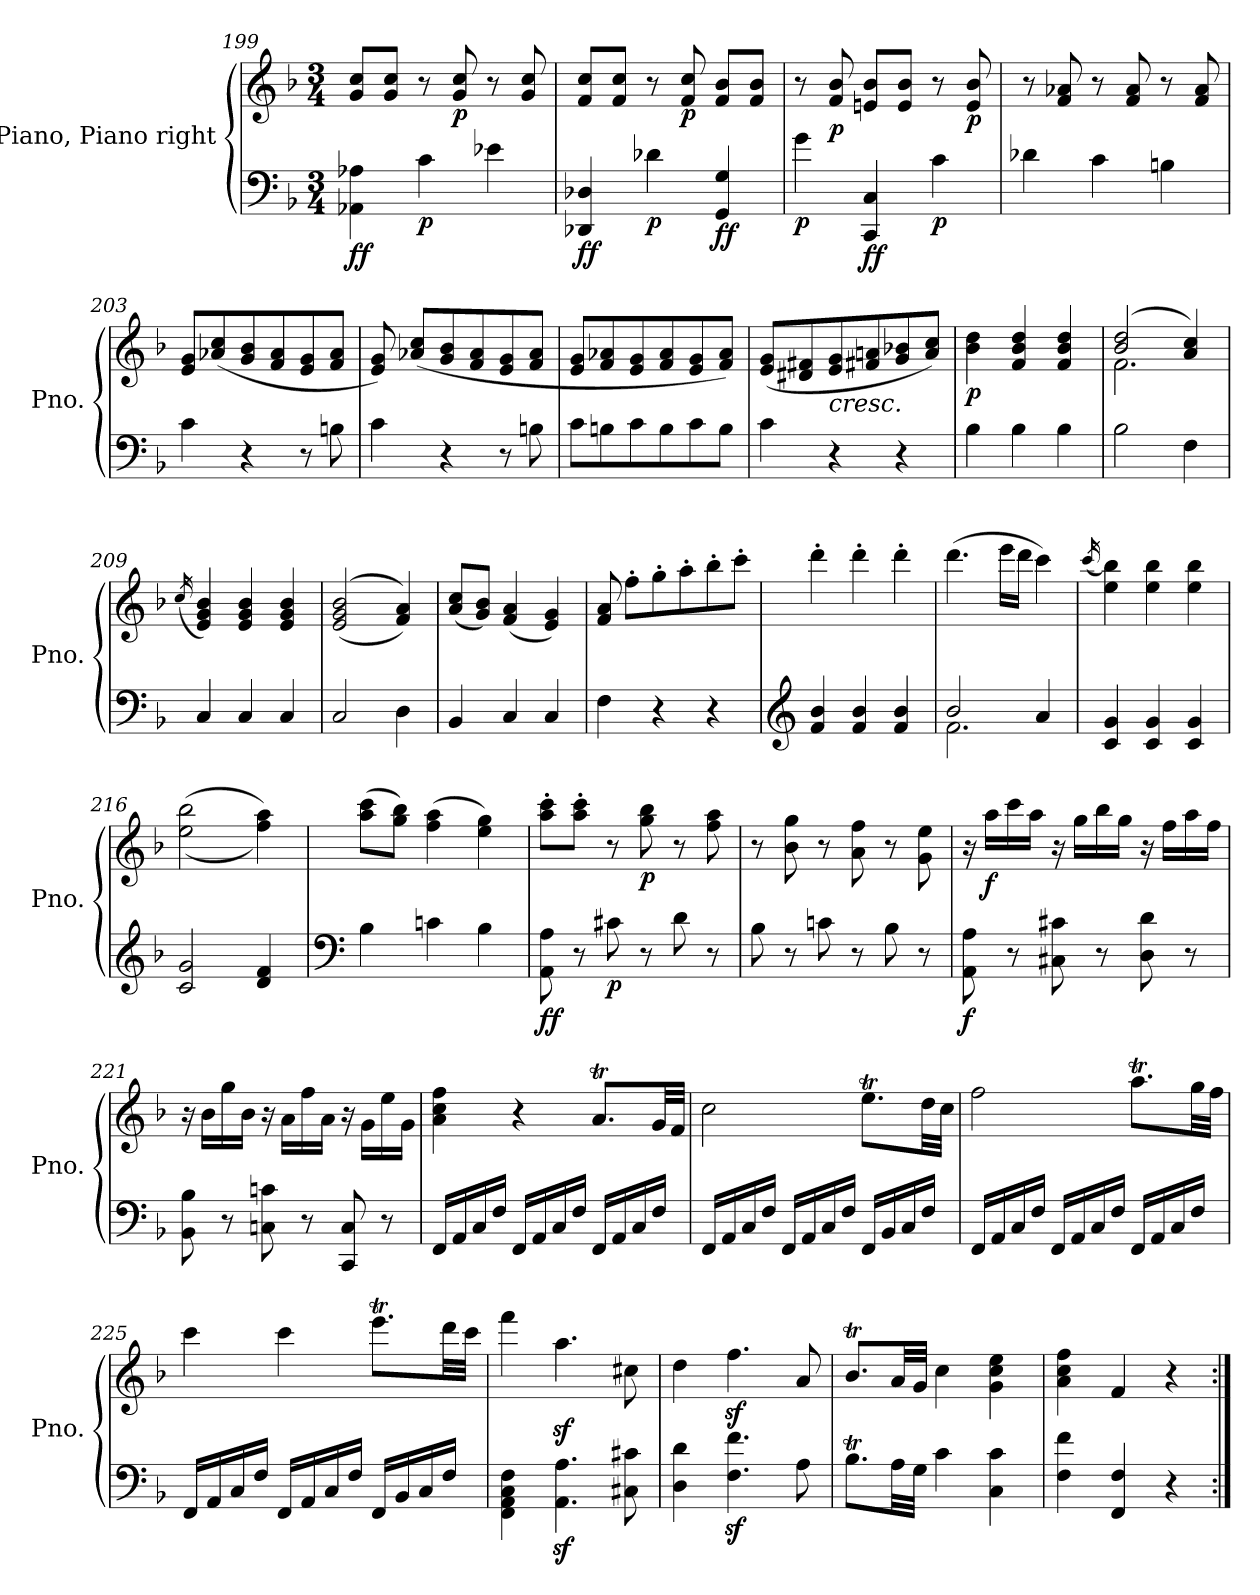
**kern	**kern	**dynam
*part1	*part1	*part1
*staff2	*staff1	*staff1/2
*I"Piano, Piano right	*	*
*I'Pno.	*	*
*clefF4	*clefG2	*
*k[b-]	*k[b-]	*
*M3/4	*M3/4	*
=199	=199	=199
!	!	!LO:DY:b=2
!	!	!LO:DY:n=1:b
4AA-X\ 4A-X\	8g/ 8cc/L	f f
.	8g/ 8cc/J	.
!	!	!LO:DY:n=2:b=2
4c\	8r	p
!	!	!LO:DY:n=3:b
.	8g/ 8cc/	p
4e-X\	8r	.
.	8g/ 8cc/	.
=200	=200	=200
!	!	!LO:DY:b=2
!	!	!LO:DY:n=1:b
4DD-X/ 4D-X/	8f/ 8cc/L	f f
.	8f/ 8cc/J	.
!	!	!LO:DY:n=2:b=2
4d-X\	8r	p
!	!	!LO:DY:n=3:b
.	8f/ 8cc/	p
!	!	!LO:DY:n=4:b=2
!	!	!LO:DY:n=5:b
4GG/ 4G/	8f/ 8b-/L	f f
.	8f/ 8b-/J	.
=201	=201	=201
!	!	!LO:DY:b=2
4g\	8r	p
!	!	!LO:DY:b
.	8f/ 8b-/	p
!	!	!LO:DY:b=2
!	!	!LO:DY:n=1:b
4CC/ 4C/	8en/ 8b-/L	f f
.	8e/ 8b-/J	.
!	!	!LO:DY:n=2:b=2
4c\	8r	p
!	!	!LO:DY:n=3:b
.	8e/ 8b-/	p
!!LO:LB:g=z
=202	=202	=202
4d-X\	8r	.
.	8f/ 8a-X/	.
4c\	8r	.
.	8f/ 8a-/	.
4Bn\	8r	.
.	8f/ 8a-/	.
=203	=203	=203
4c\	8e/ 8g/L	.
.	(<8a-X/ 8cc/	.
4r	8g/ 8b-/	.
.	8f/ 8a-/	.
8r	8e/ 8g/	.
8Bn\	8f/ 8a-/J	.
=204	=204	=204
4c\	8e/ 8g/)	.
.	(<8a-X/ 8cc/L	.
4r	8g/ 8b-/	.
.	8f/ 8a-/	.
8r	8e/ 8g/	.
8Bn\	8f/ 8a-/J	.
=205	=205	=205
8c\L	8e/ 8g/L	.
8Bn\	8f/ 8a-X/	.
8c\	8e/ 8g/	.
8B\	8f/ 8a-/	.
8c\	8e/ 8g/	.
8B\J	8f/ 8a-/J)	.
=206	=206	=206
4c\	(<8e/ 8g/L	.
.	8d#X/ 8f#X/	.
!	!LO:TX:b:i:t=cresc.	!
4r	8e/ 8g/	.
.	8f#X/ 8an/	.
4r	8g/ 8b-X/	.
.	8a/ 8cc/J)	.
=207	=207	=207
!	!	!LO:DY:b
4B-\	4b-\ 4dd\	p
4B-\	4f/ 4b-/ 4dd/	.
4B-\	4f/ 4b-/ 4dd/	.
!!LO:PB:g=z
=208	=208	=208
*	*^	*
2B-\	(>2b-/ 2dd/	2.f\	.
4F\	4a/ 4cc/)	.	.
*	*v	*v	*
=209	=209	=209
.	(>16qcc/	.
4C/	4e/ 4g/ 4b-/)	.
4C/	4e/ 4g/ 4b-/	.
4C/	4e/ 4g/ 4b-/	.
=210	=210	=210
2C/	(<(>2e/ 2g/ 2b-/	.
4D\	4f/ 4a/))	.
=211	=211	=211
4BB-/	(<8a/ 8cc/L	.
.	8g/ 8b-/J)	.
4C/	(<4f/ 4a/	.
4C/	4e/ 4g/)	.
=212	=212	=212
4F\	8f/ 8a/	.
.	8ff'\L	.
4r	8gg'\	.
.	8aa'\	.
4r	8bb-'\	.
.	8ccc'\J	.
=213	=213	=213
*clefG2	*	*
4f/ 4b-/	4ddd'\	.
4f/ 4b-/	4ddd'\	.
4f/ 4b-/	4ddd'\	.
=214	=214	=214
*^	*	*
2b-/	2.f\	(>4.ddd\	.
.	.	16eee\LL	.
.	.	16ddd\JJ	.
4a/	.	4ccc\)	.
*v	*v	*	*
=215	=215	=215
.	(>16qccc/	.
4c/ 4g/	4ee\ 4bb-\)	.
4c/ 4g/	4ee\ 4bb-\	.
4c/ 4g/	4ee\ 4bb-\	.
=216	=216	=216
2c/ 2g/	(<(>2ee\ 2bb-\	.
4d/ 4f/	4ff\ 4aa\))	.
!!LO:LB:g=z
=217	=217	=217
*clefF4	*	*
4B-\	(>8aa\ 8ccc\L	.
.	8gg\ 8bb-\J)	.
4cn\	(>4ff\ 4aa\	.
4B-\	4ee\ 4gg\)	.
=218	=218	=218
!	!	!LO:DY:b=2
!	!	!LO:DY:n=1:b
8AA\ 8A\	8aa\' 8ccc\'L	f f
8r	8aa\' 8ccc\'J	.
!	!	!LO:DY:n=2:b=2
8c#X\	8r	p
!	!	!LO:DY:n=3:b
8r	8gg\ 8bb-\	p
8d\	8r	.
8r	8ff\ 8aa\	.
=219	=219	=219
8B-\	8r	.
8r	8b-\ 8gg\	.
8cn\	8r	.
8r	8a\ 8ff\	.
8B-\	8r	.
8r	8g\ 8ee\	.
=220	=220	=220
!	!	!LO:DY:b=2
8AA\ 8A\	16r	f
!	!	!LO:DY:b
.	16aa\LL	f
8r	16ccc\	.
.	16aa\JJ	.
8C#X\ 8c#X\	16r	.
.	16gg\LL	.
8r	16bb-\	.
.	16gg\JJ	.
8D\ 8d\	16r	.
.	16ff\LL	.
8r	16aa\	.
.	16ff\JJ	.
!!LO:LB:g=z
=221	=221	=221
8BB-\ 8B-\	16r	.
.	16b-\LL	.
8r	16gg\	.
.	16b-\JJ	.
8Cn\ 8cn\	16r	.
.	16a\LL	.
8r	16ff\	.
.	16a\JJ	.
8CC/ 8C/	16r	.
.	16g\LL	.
8r	16ee\	.
.	16g\JJ	.
=222	=222	=222
16FF/LL	4a\ 4cc\ 4ff\	.
16AA/	.	.
16C/	.	.
16F/JJ	.	.
16FF/LL	4r	.
16AA/	.	.
16C/	.	.
16F/JJ	.	.
16FF/LL	8.at/L	.
16AA/	.	.
16C/	.	.
16F/JJ	32g/LL	.
.	32f/JJJ	.
=223	=223	=223
16FF/LL	2cc\	.
16AA/	.	.
16C/	.	.
16F/JJ	.	.
16FF/LL	.	.
16AA/	.	.
16C/	.	.
16F/JJ	.	.
16FF/LL	8.eet\L	.
16BB-/	.	.
16C/	.	.
16F/JJ	32dd\LL	.
.	32cc\JJJ	.
!!LO:LB:g=z
=224	=224	=224
16FF/LL	2ff\	.
16AA/	.	.
16C/	.	.
16F/JJ	.	.
16FF/LL	.	.
16AA/	.	.
16C/	.	.
16F/JJ	.	.
16FF/LL	8.aat\L	.
16AA/	.	.
16C/	.	.
16F/JJ	32gg\LL	.
.	32ff\JJJ	.
=225	=225	=225
16FF/LL	4ccc\	.
16AA/	.	.
16C/	.	.
16F/JJ	.	.
16FF/LL	4ccc\	.
16AA/	.	.
16C/	.	.
16F/JJ	.	.
16FF/LL	8.eeet\L	.
16BB-/	.	.
16C/	.	.
16F/JJ	32ddd\LL	.
.	32ccc\JJJ	.
=226	=226	=226
4FF\ 4AA\ 4C\ 4F\	4fff\	.
4.AA\z< 4.A\z<	4.aaz<\	.
8C#X\ 8c#X\	8cc#X\	.
=227	=227	=227
4D\ 4d\	4dd\	.
4.F\z< 4.f\z<	4.ffz<\	.
8A\	8a/	.
=228	=228	=228
8.B-T\L	8.b-T/L	.
32A\LL	32a/LL	.
32G\JJJ	32g/JJJ	.
4c\	4cc\	.
4C\ 4c\	4g\ 4cc\ 4ee\	.
=229	=229	=229
4F\ 4f\	4a\ 4cc\ 4ff\	.
4FF/ 4F/	4f/	.
4r	4r	.
=:|!	=:|!	=:|!
*-	*-	*-
